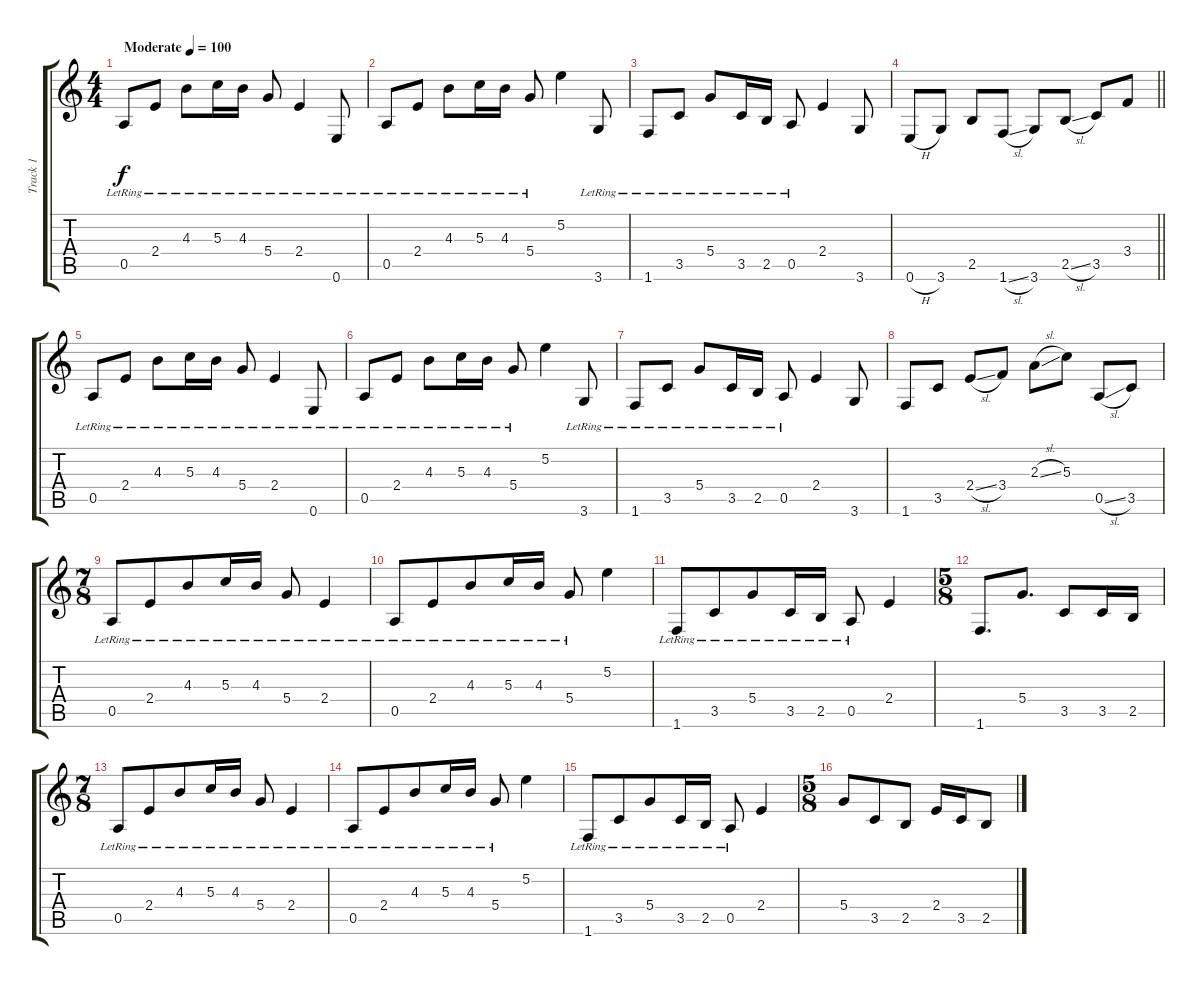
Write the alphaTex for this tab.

\track ("Track 1" "Track 1") {instrument electricguitarjazz}
\staff {score tabs}
\tuning (E4 B3 G3 D3 A2 E2) {hide}
\ts (4 4)
\tempo (100 "Moderate")
\clef g2
\ks c
0.5{lr}.8{dy f instrument electricguitarjazz} 2.4{lr}.8 4.3{lr}.8 5.3{lr}.16 4.3{lr}.16 5.4{lr}.8 2.4{lr}.4 0.6{lr}.8 |
0.5{lr}.8 2.4{lr}.8 4.3{lr}.8 5.3{lr}.16 4.3{lr}.16 5.4{lr}.8 5.2.4 3.6{lr}.8 |
1.6{lr}.8 3.5{lr}.8 5.4{lr}.8 3.5{lr}.16 2.5{lr}.16 0.5{lr}.8 2.4.4 3.6.8 |
\barLineRight lightlight
0.6{h}.8 3.6.8 2.5.8 1.6{sl}.8 3.6.8 2.5{sl}.8 3.5.8 3.4.8 |
0.5{lr}.8 2.4{lr}.8 4.3{lr}.8 5.3{lr}.16 4.3{lr}.16 5.4{lr}.8 2.4{lr}.4 0.6{lr}.8 |
0.5{lr}.8 2.4{lr}.8 4.3{lr}.8 5.3{lr}.16 4.3{lr}.16 5.4{lr}.8 5.2.4 3.6{lr}.8 |
1.6{lr}.8 3.5{lr}.8 5.4{lr}.8 3.5{lr}.16 2.5{lr}.16 0.5{lr}.8 2.4.4 3.6.8 |
1.6.8 3.5.8 2.4{sl}.8 3.4.8 2.3{sl}.8 5.3.8 0.5{sl}.8 3.5.8 |
\ts (7 8)
0.5{lr}.8 2.4{lr}.8 4.3{lr}.8 5.3{lr}.16 4.3{lr}.16 5.4{lr}.8 2.4{lr}.4 |
0.5{lr}.8 2.4{lr}.8 4.3{lr}.8 5.3{lr}.16 4.3{lr}.16 5.4{lr}.8 5.2.4 |
1.6{lr}.8 3.5{lr}.8 5.4{lr}.8 3.5{lr}.16 2.5{lr}.16 0.5{lr}.8 2.4.4 |
\ts (5 8)
1.6.8{d} 5.4.8{d} 3.5.8 3.5.16 2.5.16 |
\ts (7 8)
0.5{lr}.8 2.4{lr}.8 4.3{lr}.8 5.3{lr}.16 4.3{lr}.16 5.4{lr}.8 2.4{lr}.4 |
0.5{lr}.8 2.4{lr}.8 4.3{lr}.8 5.3{lr}.16 4.3{lr}.16 5.4{lr}.8 5.2.4 |
1.6{lr}.8 3.5{lr}.8 5.4{lr}.8 3.5{lr}.16 2.5{lr}.16 0.5{lr}.8 2.4.4 |
\ts (5 8)
5.4.8 3.5.8 2.5.8 2.4.16 3.5.16 2.5.8
